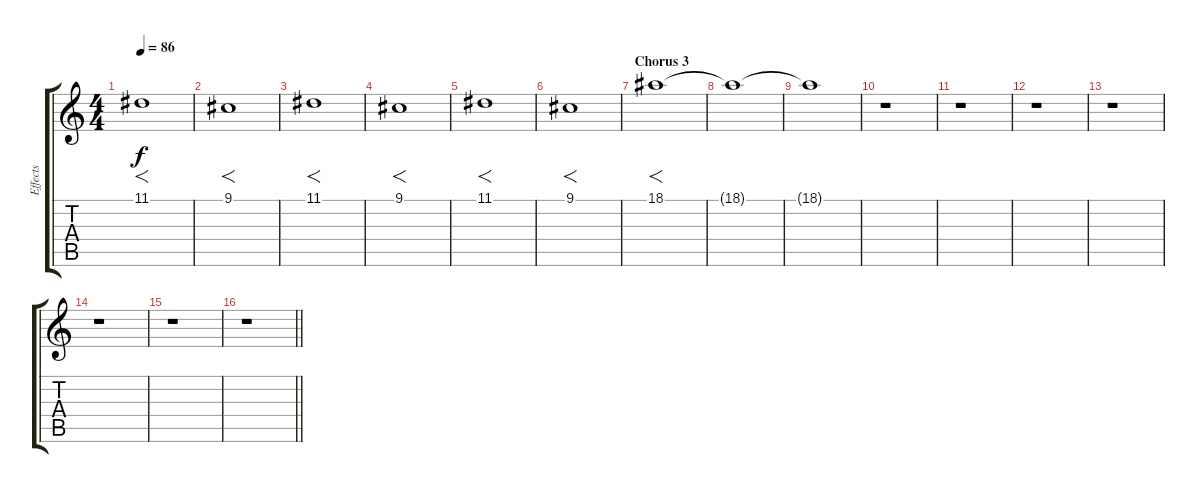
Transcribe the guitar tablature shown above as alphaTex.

\track ("Effects" "Effects") {instrument stringensemble2}
\staff {score tabs}
\tuning (E4 B3 G3 D3 A2 E2) {hide}
\ts (4 4)
\tempo 86
\clef g2
\ks c
11.1.1{f dy f} |
9.1.1{f} |
11.1.1{f} |
9.1.1{f} |
11.1.1{f} |
9.1.1{f} |
\section ("" "Chorus 3")
18.1.1{f} |
18.1{t}.1{volume 0} |
18.1{t}.1 |
r.1 |
r.1 |
r.1 |
r.1 |
r.1 |
r.1 |
\barLineRight lightlight
r.1
